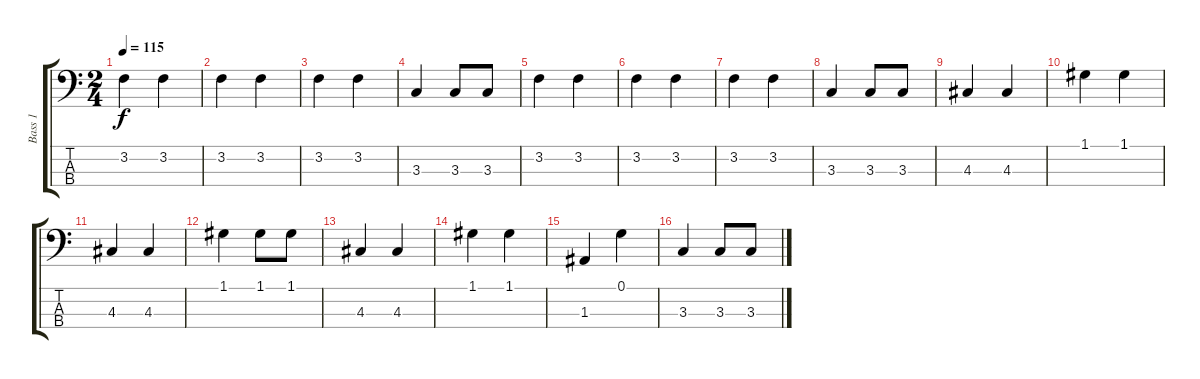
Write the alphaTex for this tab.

\track ("Bass 1" "Bass 1") {instrument acousticbass}
\staff {score tabs}
\tuning (G2 D2 A1 E1) {hide}
\ts (2 4)
\tempo 115
\clef f4
\ks c
3.2.4{dy f} 3.2.4 |
3.2.4 3.2.4 |
3.2.4 3.2.4 |
3.3.4 3.3.8 3.3.8 |
3.2.4 3.2.4 |
3.2.4 3.2.4 |
3.2.4 3.2.4 |
3.3.4 3.3.8 3.3.8 |
4.3.4 4.3.4 |
1.1.4 1.1.4 |
4.3.4 4.3.4 |
1.1.4 1.1.8 1.1.8 |
4.3.4 4.3.4 |
1.1.4 1.1.4 |
1.3.4 0.1.4 |
3.3.4 3.3.8 3.3.8
